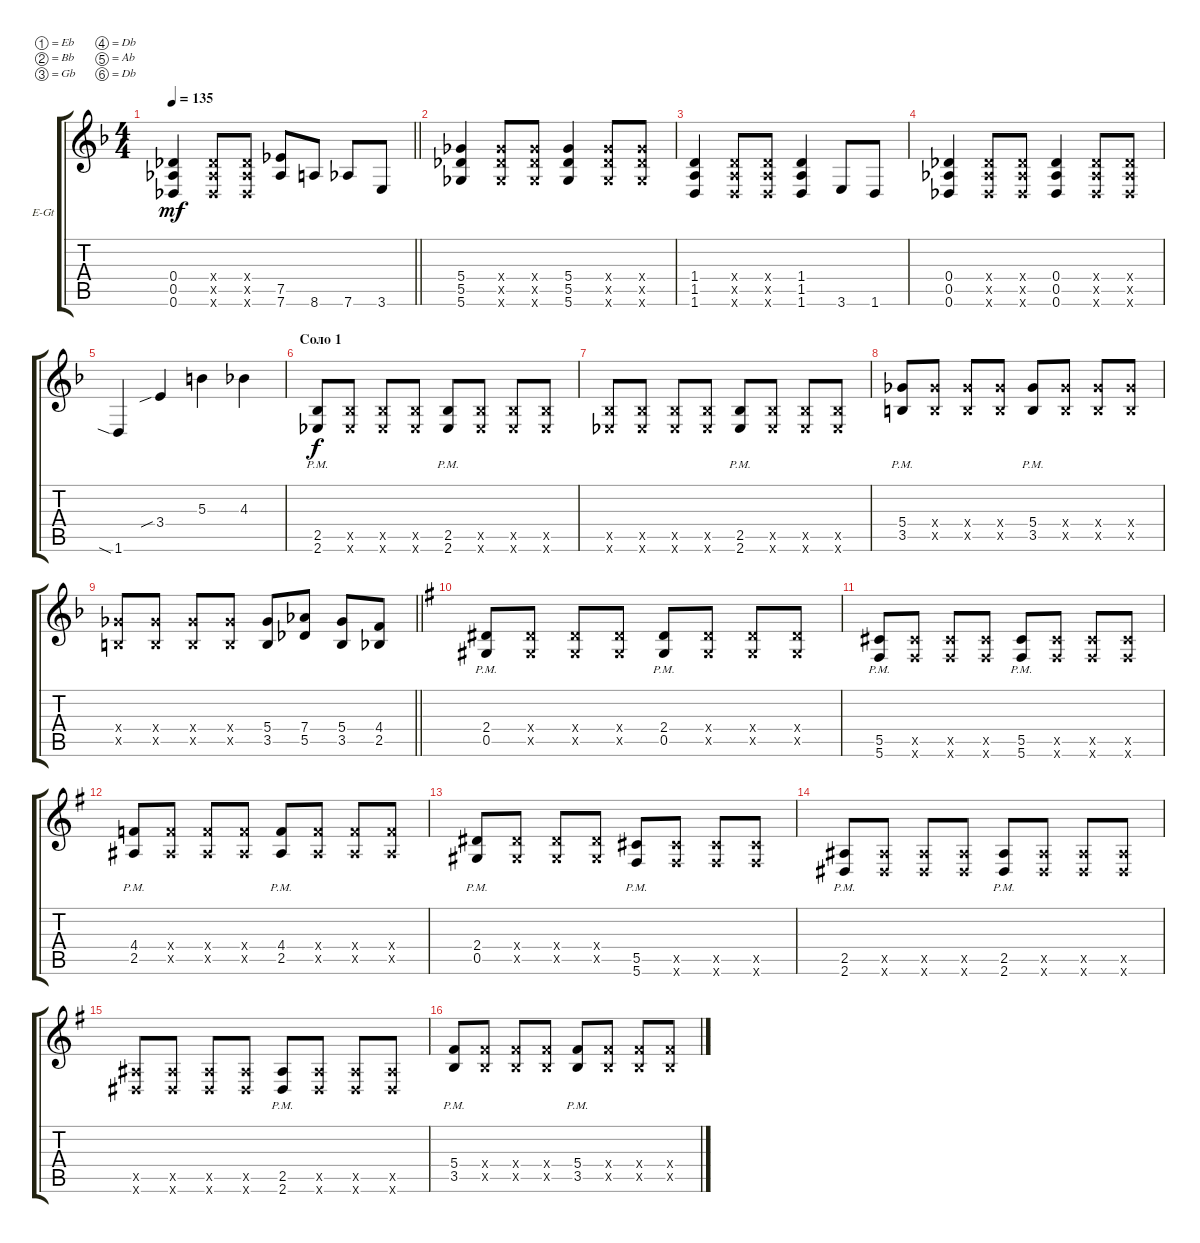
\bracketExtendMode groupsimilarinstruments
\firstSystemTrackNameOrientation horizontal
\otherSystemsTrackNameOrientation horizontal
\track ("Гитара 2 (Дисторшн)" "E-Gt") {instrument distortionguitar}
\staff {score tabs}
\tuning (Eb4 Bb3 Gb3 Db3 Ab2 Db2)
\ts (4 4)
\tempo 135
\clef g2
\barLineRight lightlight
\ks dminor
(0.5 0.6 0.4).4{dy mf} (0.5{x} 0.6{x} 0.4{x}).8 (0.5{x} 0.6{x} 0.4{x}).8 (7.6 7.5).8 8.6.8 7.6.8 3.6.8 |
(5.6 5.5 5.4).4 (5.6{x} 5.5{x} 5.4{x}).8 (5.6{x} 5.5{x} 5.4{x}).8 (5.6 5.5 5.4).4 (5.6{x} 5.5{x} 5.4{x}).8 (5.6{x} 5.5{x} 5.4{x}).8 |
(1.5 1.4 1.6).4 (1.5{x} 1.4{x} 1.6{x}).8 (1.5{x} 1.4{x} 1.6{x}).8 (1.5 1.4 1.6).4 3.6.8 1.6.8 |
(0.6 0.5 0.4).4 (0.6{x} 0.5{x} 0.4{x}).8 (0.6{x} 0.5{x} 0.4{x}).8 (0.6 0.5 0.4).4 (0.6{x} 0.5{x} 0.4{x}).8 (0.6{x} 0.5{x} 0.4{x}).8 |
1.6{sia}.4 3.4{sib}.4 5.3.4 4.3.4 |
\section ("" "Соло 1")
(2.6{pm} 2.5{pm}).8{dy f} (2.6{x} 2.5{x}).8 (2.6{x} 2.5{x}).8 (2.6{x} 2.5{x}).8 (2.6{pm} 2.5{pm}).8 (2.6{x} 2.5{x}).8 (2.6{x} 2.5{x}).8 (2.6{x} 2.5{x}).8 |
(2.6{x} 2.5{x}).8 (2.6{x} 2.5{x}).8 (2.6{x} 2.5{x}).8 (2.6{x} 2.5{x}).8 (2.6{pm} 2.5{pm}).8 (2.6{x} 2.5{x}).8 (2.6{x} 2.5{x}).8 (2.6{x} 2.5{x}).8 |
(3.5{pm} 5.4{pm}).8 (3.5{x} 5.4{x}).8 (3.5{x} 5.4{x}).8 (3.5{x} 5.4{x}).8 (3.5{pm} 5.4{pm}).8 (3.5{x} 5.4{x}).8 (3.5{x} 5.4{x}).8 (3.5{x} 5.4{x}).8 |
\barLineRight lightlight
(3.5{x} 5.4{x}).8 (3.5{x} 5.4{x}).8 (3.5{x} 5.4{x}).8 (3.5{x} 5.4{x}).8 (3.5 5.4).8 (5.5 7.4).8 (3.5 5.4).8 (2.5 4.4).8 |
\ks eminor
(0.5{pm} 2.4{pm}).8 (0.5{x} 2.4{x}).8 (0.5{x} 2.4{x}).8 (0.5{x} 2.4{x}).8 (0.5{pm} 2.4{pm}).8 (0.5{x} 2.4{x}).8 (0.5{x} 2.4{x}).8 (0.5{x} 2.4{x}).8 |
(5.5{pm} 5.6{pm}).8 (5.5{x} 5.6{x}).8 (5.5{x} 5.6{x}).8 (5.5{x} 5.6{x}).8 (5.5{pm} 5.6{pm}).8 (5.5{x} 5.6{x}).8 (5.5{x} 5.6{x}).8 (5.5{x} 5.6{x}).8 |
(2.5{pm} 4.4{pm}).8 (2.5{x} 4.4{x}).8 (2.5{x} 4.4{x}).8 (2.5{x} 4.4{x}).8 (2.5{pm} 4.4{pm}).8 (2.5{x} 4.4{x}).8 (2.5{x} 4.4{x}).8 (2.5{x} 4.4{x}).8 |
(0.5{pm} 2.4{pm}).8 (0.5{x} 2.4{x}).8 (0.5{x} 2.4{x}).8 (0.5{x} 2.4{x}).8 (5.6{pm} 5.5{pm}).8 (5.6{x} 5.5{x}).8 (5.6{x} 5.5{x}).8 (5.6{x} 5.5{x}).8 |
(2.6{pm} 2.5{pm}).8 (2.6{x} 2.5{x}).8 (2.6{x} 2.5{x}).8 (2.6{x} 2.5{x}).8 (2.6{pm} 2.5{pm}).8 (2.6{x} 2.5{x}).8 (2.6{x} 2.5{x}).8 (2.6{x} 2.5{x}).8 |
(2.6{x} 2.5{x}).8 (2.6{x} 2.5{x}).8 (2.6{x} 2.5{x}).8 (2.6{x} 2.5{x}).8 (2.6{pm} 2.5{pm}).8 (2.6{x} 2.5{x}).8 (2.6{x} 2.5{x}).8 (2.6{x} 2.5{x}).8 |
(3.5{pm} 5.4{pm}).8 (3.5{x} 5.4{x}).8 (3.5{x} 5.4{x}).8 (3.5{x} 5.4{x}).8 (3.5{pm} 5.4{pm}).8 (3.5{x} 5.4{x}).8 (3.5{x} 5.4{x}).8 (3.5{x} 5.4{x}).8
